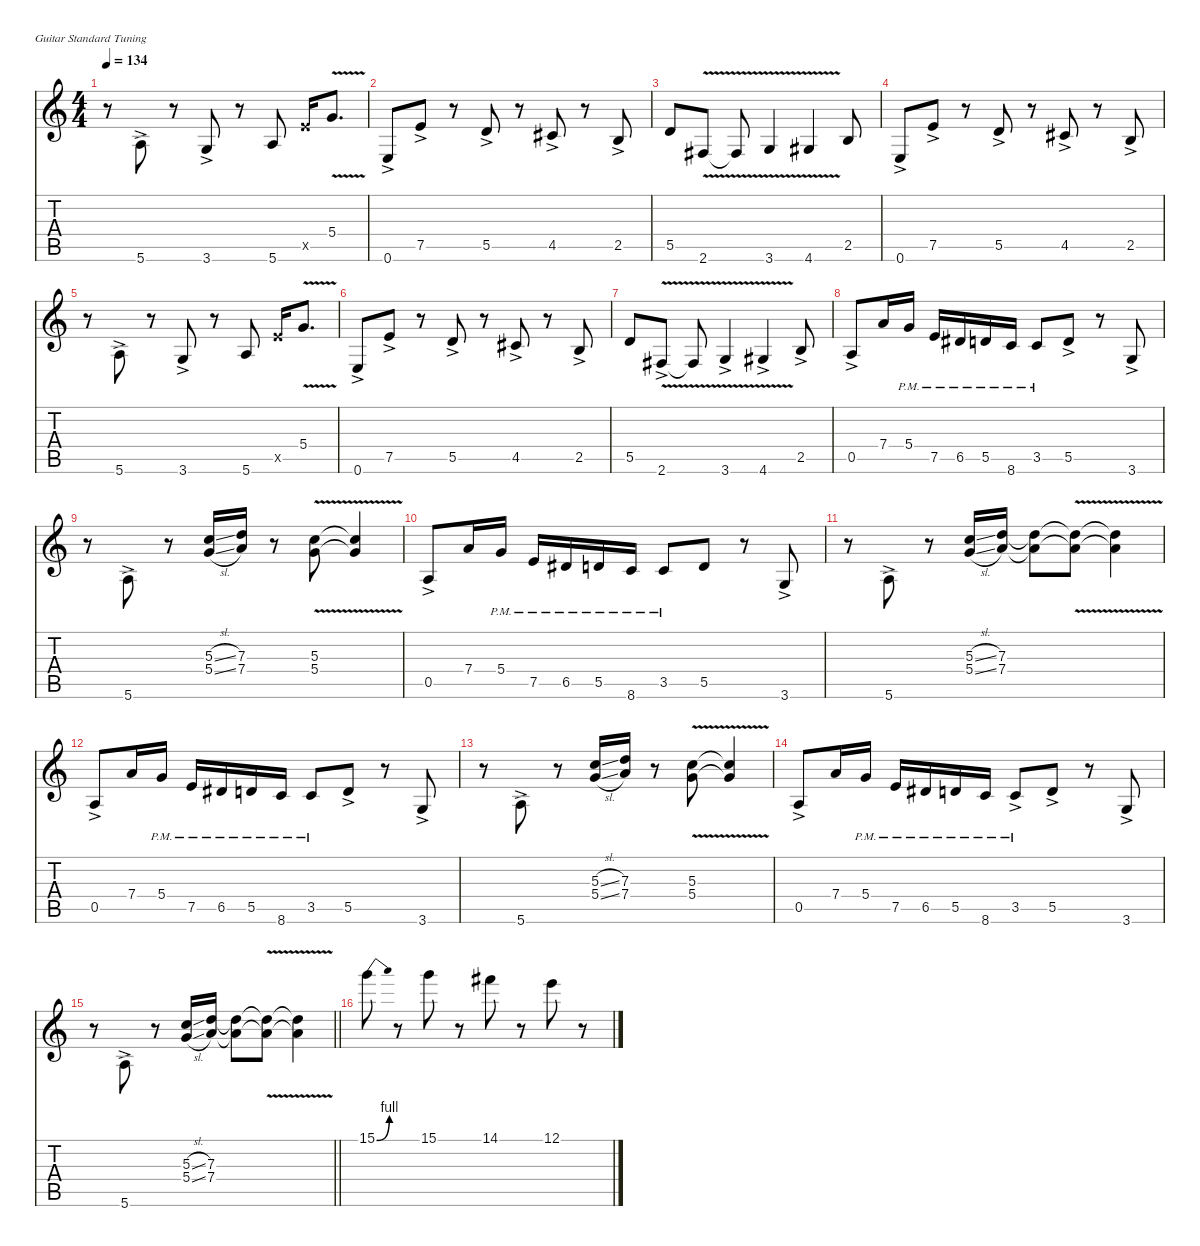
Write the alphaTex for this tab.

\defaultSystemsLayout 4
\hideDynamics
\bracketExtendMode nobrackets
\singleTrackTrackNamePolicy hidden
\multiTrackTrackNamePolicy hidden
\firstSystemTrackNameMode fullname
\otherSystemsTrackNameOrientation horizontal
\track ("GUITAR" "dist.guit.") {mute instrument distortionguitar}
\staff {score tabs}
\tuning (E4 B3 G3 D3 A2 E2)
\ts (4 4)
\tempo 134
\clef g2
\ks c
r.8{dy f beam Down} 5.6{ac}.8{beam Up} r.8{beam Up} 3.6{ac}.8{beam Up} r.8{beam Up} 5.6.8{dy ff beam Up} 7.5{x}.16{beam Up} 5.4{v}.8{d beam Up} |
0.6{ac}.8{dy f beam Up} 7.5{ac}.8{beam Up} r.8{beam Up} 5.5{ac}.8{beam Up} r.8{beam Up} 4.5{ac acc #}.8{beam Up} r.8{beam Up} 2.5{ac}.8{beam Up} |
5.5.8{dy ff beam Up} 2.6{v acc #}.8{beam Up} 2.6{v t acc #}.8{beam Up} 3.6{v}.4{beam Up} 4.6{v acc #}.4{beam Up} 2.5.8{beam Up} |
0.6{ac}.8{dy f beam Up} 7.5{ac}.8{beam Up} r.8{beam Up} 5.5{ac}.8{beam Up} r.8{beam Up} 4.5{ac acc #}.8{beam Up} r.8{beam Up} 2.5{ac}.8{beam Up} |
r.8{beam Down} 5.6{ac}.8{beam Up} r.8{beam Up} 3.6{ac}.8{beam Up} r.8{beam Up} 5.6.8{dy ff beam Up} 7.5{x}.16{beam Up} 5.4{v}.8{d beam Up} |
0.6{ac}.8{dy f beam Up} 7.5{ac}.8{beam Up} r.8{beam Up} 5.5{ac}.8{beam Up} r.8{beam Up} 4.5{ac acc #}.8{beam Up} r.8{beam Up} 2.5{ac}.8{beam Up} |
5.5.8{dy ff beam Up} 2.6{v ac acc #}.8{dy f beam Up} 2.6{v t acc #}.8{dy ff beam Up} 3.6{v ac}.4{dy f beam Up} 4.6{v ac acc #}.4{beam Up} 2.5{ac}.8{beam Up} |
0.5{ac}.8{beam Up} 7.4.16{dy ff beam Up} 5.4{pm}.16{beam Up} 7.5{pm}.16{beam Up} 6.5{pm acc #}.16{beam Up} 5.5{pm}.16{beam Up} 8.6{pm}.16{beam Up} 3.5{pm}.8{beam Up} 5.5{ac}.8{dy f beam Up} r.8{beam Up} 3.6{ac}.8{beam Up} |
r.8{beam Down} 5.6{ac}.8{beam Up} r.8{beam Up} (5.3{sl} 5.4{sl}).16{dy ff beam Down} (7.3 7.4).16{beam Down} r.8{beam Down} (5.3{v} 5.4).8{beam Up} (5.3{v t} 5.4{t}).4{beam Up} |
0.5{ac}.8{dy f beam Up} 7.4.16{dy ff beam Up} 5.4{pm}.16{beam Up} 7.5{pm}.16{beam Up} 6.5{pm acc #}.16{beam Up} 5.5{pm}.16{beam Up} 8.6{pm}.16{beam Up} 3.5{pm}.8{beam Up} 5.5.8{beam Up} r.8{beam Up} 3.6{ac}.8{dy f beam Up} |
r.8{beam Down} 5.6{ac}.8{beam Up} r.8{beam Up} (5.3{sl} 5.4{sl}).16{dy ff beam Down} (7.3 7.4).16{beam Down} (7.3{t} 7.4{t}).8{beam Down} (7.3{v t} 7.4{v t}).8{beam Down} (7.3{v t} 7.4{v t}).4{beam Down} |
0.5{ac}.8{dy f beam Up} 7.4.16{dy ff beam Up} 5.4{pm}.16{beam Up} 7.5{pm}.16{beam Up} 6.5{pm acc #}.16{beam Up} 5.5{pm}.16{beam Up} 8.6{pm}.16{beam Up} 3.5{pm}.8{beam Up} 5.5{ac}.8{dy f beam Up} r.8{beam Up} 3.6{ac}.8{beam Up} |
r.8{beam Down} 5.6{ac}.8{beam Up} r.8{beam Up} (5.3{sl} 5.4{sl}).16{dy ff beam Down} (7.3 7.4).16{beam Down} r.8{beam Down} (5.3{v} 5.4).8{beam Up} (5.3{v t} 5.4{t}).4{beam Up} |
0.5{ac}.8{dy f beam Up} 7.4.16{dy ff beam Up} 5.4{pm}.16{beam Up} 7.5{pm}.16{beam Up} 6.5{pm acc #}.16{beam Up} 5.5{pm}.16{beam Up} 8.6{pm}.16{beam Up} 3.5{ac pm}.8{dy f beam Up} 5.5{ac}.8{beam Up} r.8{beam Up} 3.6{ac}.8{beam Up} |
\barLineRight lightlight
r.8{beam Down} 5.6{ac}.8{beam Up} r.8{beam Up} (5.3{sl} 5.4{sl}).16{dy ff beam Down} (7.3 7.4).16{beam Down} (7.3{t} 7.4{t}).8{beam Down} (7.3{v t} 7.4{v t}).8{beam Down} (7.3{v t} 7.4{v t}).4{beam Down} |
15.1{be (bend 0 0 30 4)}.8{beam Down} r.8{beam Down} 15.1.8{beam Down} r.8{beam Down} 14.1{acc #}.8{beam Down} r.8{beam Down} 12.1.8{beam Down} r.8{beam Down}
